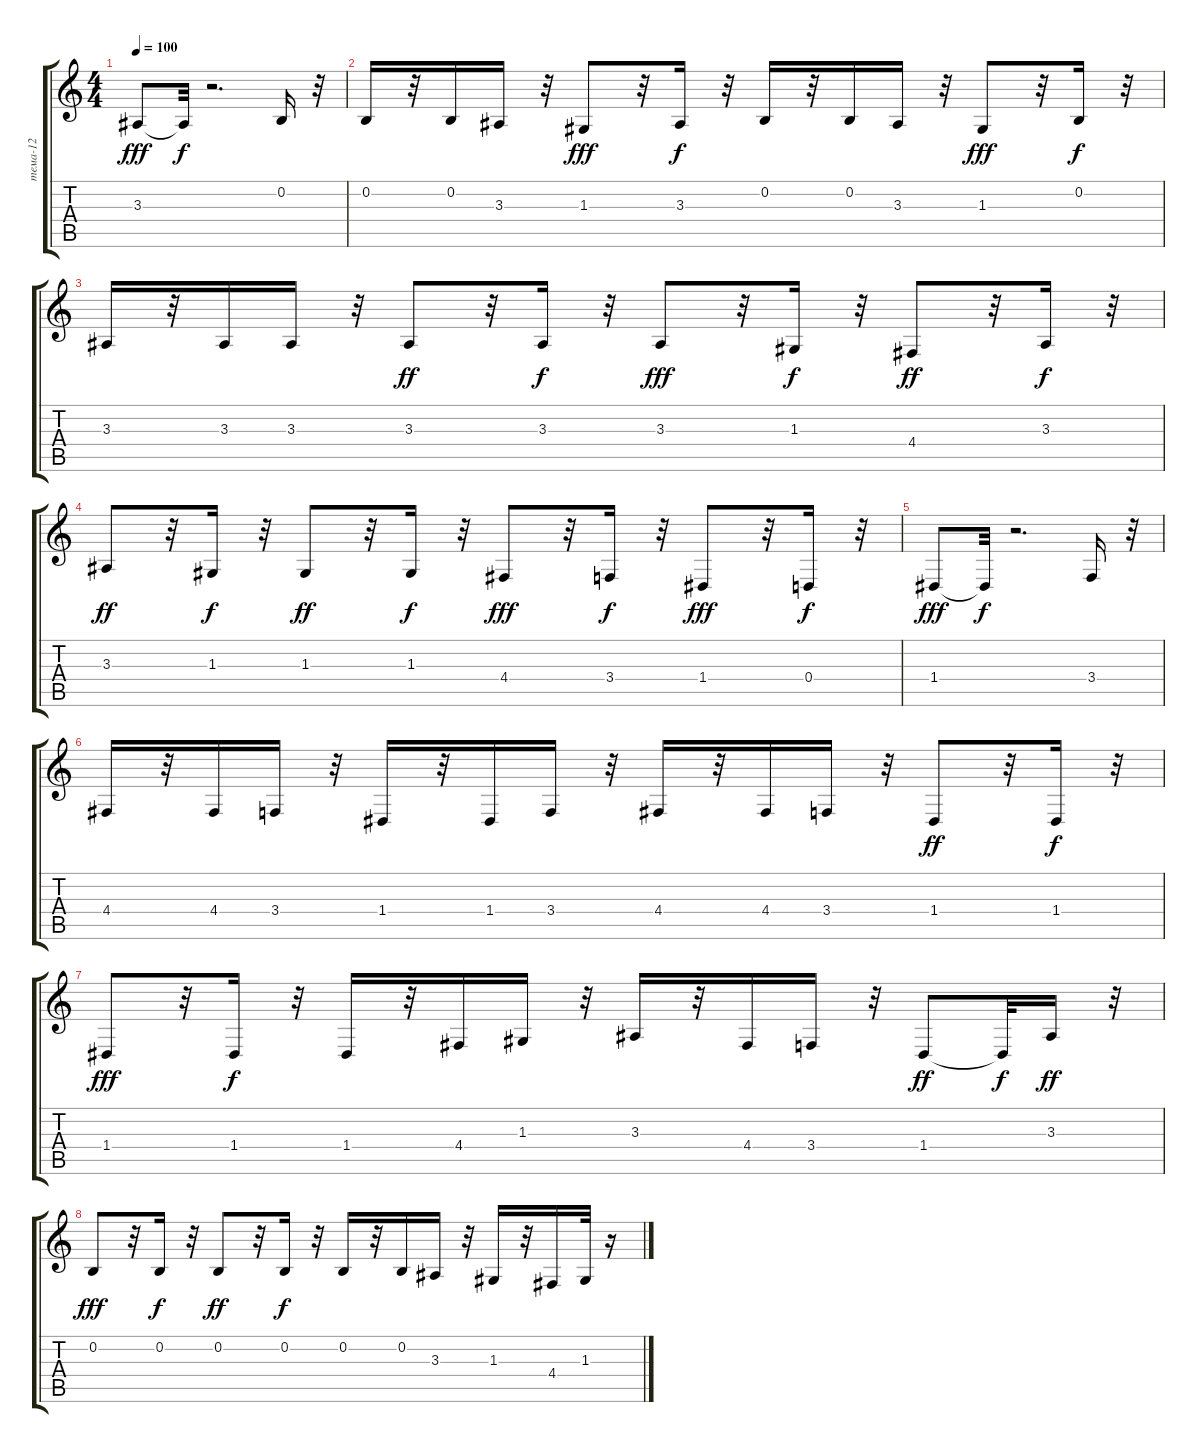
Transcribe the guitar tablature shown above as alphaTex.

\track ("тема-12" "тема-12") {instrument trumpet}
\staff {score tabs}
\tuning (E4 B3 G3 D3 A2 E2) {hide}
\ts (4 4)
\tempo 100
\clef g2
\ks c
3.3.8{dy fff} 3.3{t}.32{dy f} r.2{d} 0.2.16 r.32 |
0.2.16 r.32 0.2.16 3.3.16 r.32 1.3.8{dy fff} r.32 3.3.16{dy f} r.32 0.2.16 r.32 0.2.16 3.3.16 r.32 1.3.8{dy fff} r.32 0.2.16{dy f} r.32 |
3.3.16 r.32 3.3.16 3.3.16 r.32 3.3.8{dy ff} r.32 3.3.16{dy f} r.32 3.3.8{dy fff} r.32 1.3.16{dy f} r.32 4.4.8{dy ff} r.32 3.3.16{dy f} r.32 |
3.3.8{dy ff} r.32 1.3.16{dy f} r.32 1.3.8{dy ff} r.32 1.3.16{dy f} r.32 4.4.8{dy fff} r.32 3.4.16{dy f} r.32 1.4.8{dy fff} r.32 0.4.16{dy f} r.32 |
1.4.8{dy fff} 1.4{t}.32{dy f} r.2{d} 3.4.16{instrument distortionguitar} r.32 |
4.4.16 r.32 4.4.16 3.4.16 r.32 1.4.16 r.32 1.4.16 3.4.16 r.32 4.4.16 r.32 4.4.16 3.4.16 r.32 1.4.8{dy ff} r.32 1.4.16{dy f} r.32 |
1.4.8{dy fff} r.32 1.4.16{dy f} r.32 1.4.16 r.32 4.4.16 1.3.16 r.32 3.3.16 r.32 4.4.16 3.4.16 r.32 1.4.8{dy ff} 1.4{t}.32{dy f} 3.3.16{dy ff} r.32 |
0.2.8{dy fff} r.32 0.2.16{dy f} r.32 0.2.8{dy ff} r.32 0.2.16{dy f} r.32 0.2.16 r.32 0.2.16 3.3.16 r.32 1.3.16 r.32 4.4.16 1.3.32 r.16
